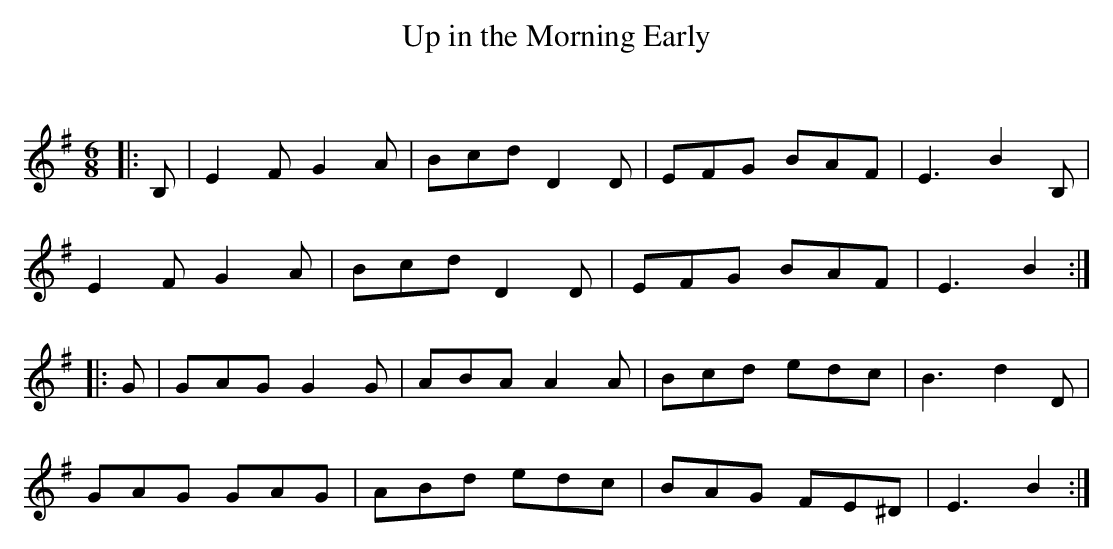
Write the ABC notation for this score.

X:1
T: Up in the Morning Early
C:
Q:180
K:Em
M:6/8
L:1/16
|:B,2|E4F2 G4A2|B2c2d2 D4D2|E2F2G2 B2A2F2|E6 B4B,2|
E4F2 G4A2|B2c2d2 D4D2|E2F2G2 B2A2F2|E6 B4:|
|:G2|G2A2G2 G4G2|A2B2A2 A4A2|B2c2d2 e2d2c2|B6 d4D2|
G2A2G2 G2A2G2|A2B2d2 e2d2c2|B2A2G2 F2E2^D2|E6 B4:|
